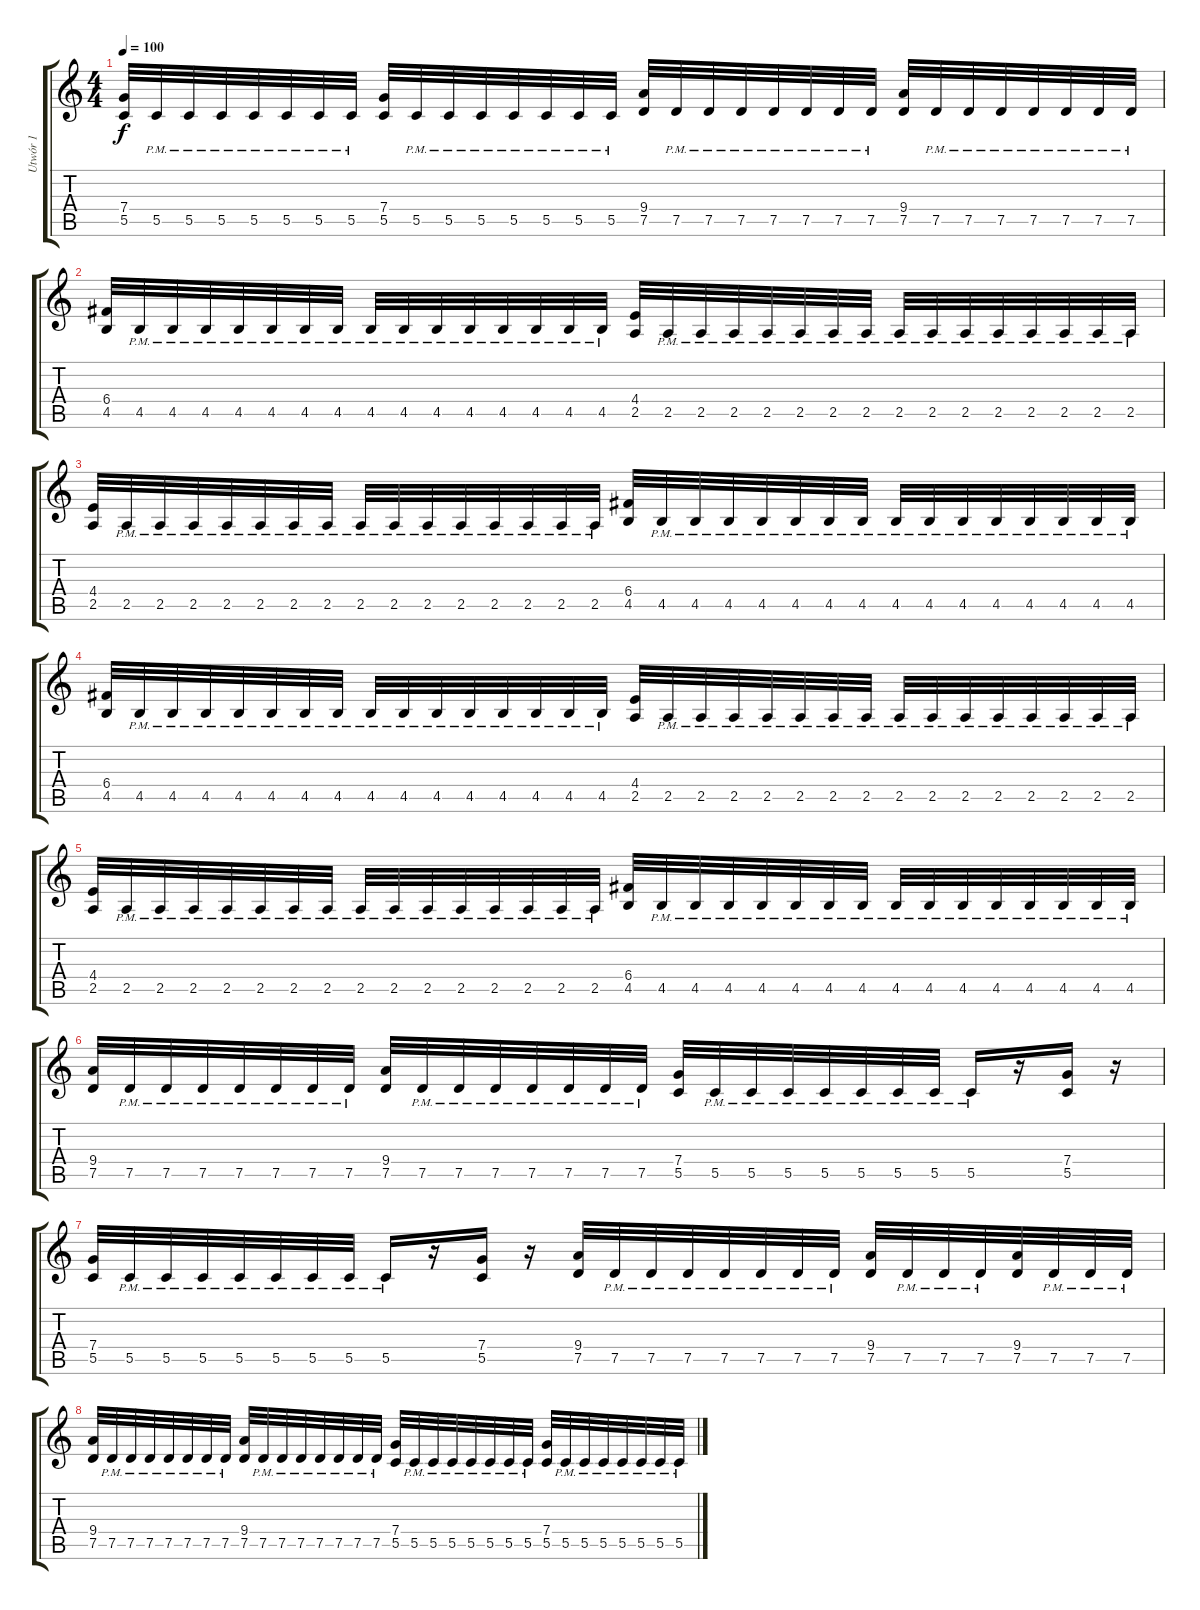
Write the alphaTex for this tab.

\track ("Utwór 1" "Utwór 1") {instrument distortionguitar}
\staff {score tabs}
\tuning (D4 A3 F3 C3 G2 D2) {hide}
\ts (4 4)
\tempo 100
\clef g2
\ks c
(7.4 5.5).32{dy f} 5.5{pm}.32 5.5{pm}.32 5.5{pm}.32 5.5{pm}.32 5.5{pm}.32 5.5{pm}.32 5.5{pm}.32 (7.4 5.5).32 5.5{pm}.32 5.5{pm}.32 5.5{pm}.32 5.5{pm}.32 5.5{pm}.32 5.5{pm}.32 5.5{pm}.32 (9.4 7.5).32 7.5{pm}.32 7.5{pm}.32 7.5{pm}.32 7.5{pm}.32 7.5{pm}.32 7.5{pm}.32 7.5{pm}.32 (9.4 7.5).32 7.5{pm}.32 7.5{pm}.32 7.5{pm}.32 7.5{pm}.32 7.5{pm}.32 7.5{pm}.32 7.5{pm}.32 |
(6.4 4.5).32 4.5{pm}.32 4.5{pm}.32 4.5{pm}.32 4.5{pm}.32 4.5{pm}.32 4.5{pm}.32 4.5{pm}.32 4.5{pm}.32 4.5{pm}.32 4.5{pm}.32 4.5{pm}.32 4.5{pm}.32 4.5{pm}.32 4.5{pm}.32 4.5{pm}.32 (4.4 2.5).32 2.5{pm}.32 2.5{pm}.32 2.5{pm}.32 2.5{pm}.32 2.5{pm}.32 2.5{pm}.32 2.5{pm}.32 2.5{pm}.32 2.5{pm}.32 2.5{pm}.32 2.5{pm}.32 2.5{pm}.32 2.5{pm}.32 2.5{pm}.32 2.5{pm}.32 |
(4.4 2.5).32 2.5{pm}.32 2.5{pm}.32 2.5{pm}.32 2.5{pm}.32 2.5{pm}.32 2.5{pm}.32 2.5{pm}.32 2.5{pm}.32 2.5{pm}.32 2.5{pm}.32 2.5{pm}.32 2.5{pm}.32 2.5{pm}.32 2.5{pm}.32 2.5{pm}.32 (6.4 4.5).32 4.5{pm}.32 4.5{pm}.32 4.5{pm}.32 4.5{pm}.32 4.5{pm}.32 4.5{pm}.32 4.5{pm}.32 4.5{pm}.32 4.5{pm}.32 4.5{pm}.32 4.5{pm}.32 4.5{pm}.32 4.5{pm}.32 4.5{pm}.32 4.5{pm}.32 |
(6.4 4.5).32 4.5{pm}.32 4.5{pm}.32 4.5{pm}.32 4.5{pm}.32 4.5{pm}.32 4.5{pm}.32 4.5{pm}.32 4.5{pm}.32 4.5{pm}.32 4.5{pm}.32 4.5{pm}.32 4.5{pm}.32 4.5{pm}.32 4.5{pm}.32 4.5{pm}.32 (4.4 2.5).32 2.5{pm}.32 2.5{pm}.32 2.5{pm}.32 2.5{pm}.32 2.5{pm}.32 2.5{pm}.32 2.5{pm}.32 2.5{pm}.32 2.5{pm}.32 2.5{pm}.32 2.5{pm}.32 2.5{pm}.32 2.5{pm}.32 2.5{pm}.32 2.5{pm}.32 |
(4.4 2.5).32 2.5{pm}.32 2.5{pm}.32 2.5{pm}.32 2.5{pm}.32 2.5{pm}.32 2.5{pm}.32 2.5{pm}.32 2.5{pm}.32 2.5{pm}.32 2.5{pm}.32 2.5{pm}.32 2.5{pm}.32 2.5{pm}.32 2.5{pm}.32 2.5{pm}.32 (6.4 4.5).32 4.5{pm}.32 4.5{pm}.32 4.5{pm}.32 4.5{pm}.32 4.5{pm}.32 4.5{pm}.32 4.5{pm}.32 4.5{pm}.32 4.5{pm}.32 4.5{pm}.32 4.5{pm}.32 4.5{pm}.32 4.5{pm}.32 4.5{pm}.32 4.5{pm}.32 |
(9.4 7.5).32 7.5{pm}.32 7.5{pm}.32 7.5{pm}.32 7.5{pm}.32 7.5{pm}.32 7.5{pm}.32 7.5{pm}.32 (9.4 7.5).32 7.5{pm}.32 7.5{pm}.32 7.5{pm}.32 7.5{pm}.32 7.5{pm}.32 7.5{pm}.32 7.5{pm}.32 (7.4 5.5).32 5.5{pm}.32 5.5{pm}.32 5.5{pm}.32 5.5{pm}.32 5.5{pm}.32 5.5{pm}.32 5.5{pm}.32 5.5{pm}.16 r.16 (7.4 5.5).16 r.16 |
(7.4 5.5).32 5.5{pm}.32 5.5{pm}.32 5.5{pm}.32 5.5{pm}.32 5.5{pm}.32 5.5{pm}.32 5.5{pm}.32 5.5{pm}.16 r.16 (7.4 5.5).16 r.16 (9.4 7.5).32 7.5{pm}.32 7.5{pm}.32 7.5{pm}.32 7.5{pm}.32 7.5{pm}.32 7.5{pm}.32 7.5{pm}.32 (9.4 7.5).32 7.5{pm}.32 7.5{pm}.32 7.5{pm}.32 (9.4 7.5).32 7.5{pm}.32 7.5{pm}.32 7.5{pm}.32 |
(9.4 7.5).32 7.5{pm}.32 7.5{pm}.32 7.5{pm}.32 7.5{pm}.32 7.5{pm}.32 7.5{pm}.32 7.5{pm}.32 (9.4 7.5).32 7.5{pm}.32 7.5{pm}.32 7.5{pm}.32 7.5{pm}.32 7.5{pm}.32 7.5{pm}.32 7.5{pm}.32 (7.4 5.5).32 5.5{pm}.32 5.5{pm}.32 5.5{pm}.32 5.5{pm}.32 5.5{pm}.32 5.5{pm}.32 5.5{pm}.32 (7.4 5.5).32 5.5{pm}.32 5.5{pm}.32 5.5{pm}.32 5.5{pm}.32 5.5{pm}.32 5.5{pm}.32 5.5{pm}.32
